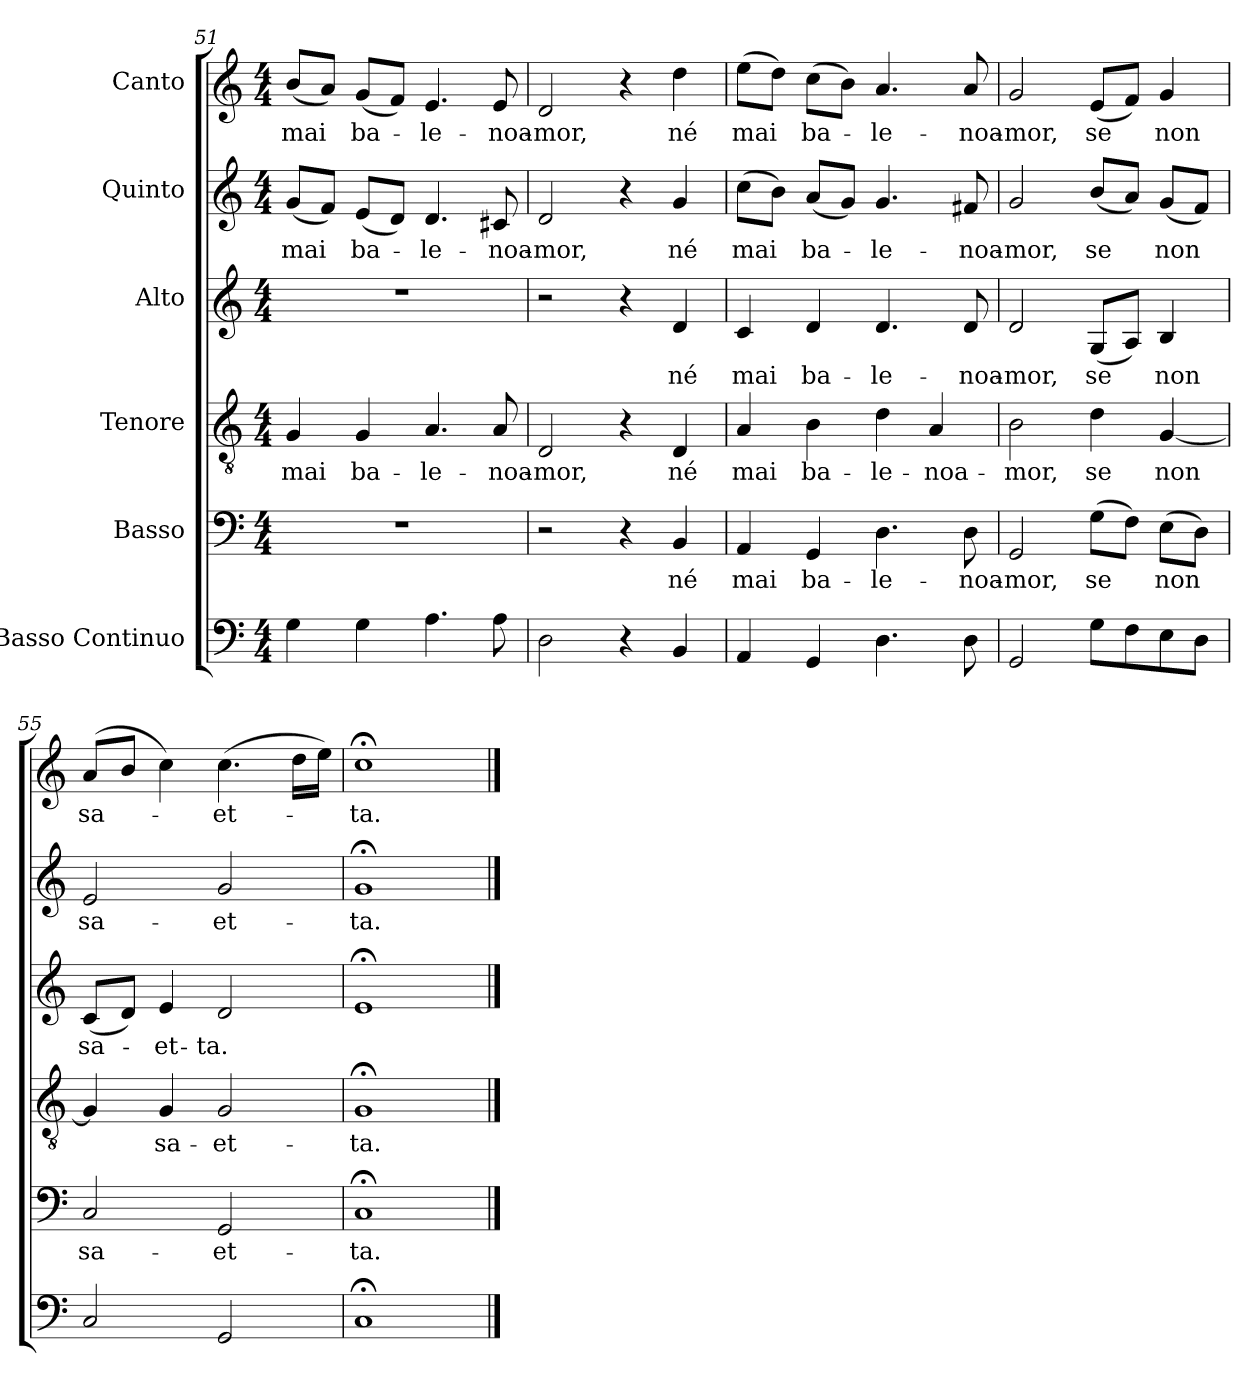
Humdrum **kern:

**kern	**kern	**text	**kern	**text	**kern	**text	**kern	**text	**kern	**text
*part6	*part5	*part5	*part4	*part4	*part3	*part3	*part2	*part2	*part1	*part1
*staff6	*staff5	*staff5	*staff4	*staff4	*staff3	*staff3	*staff2	*staff2	*staff1	*staff1
*I"Basso Continuo	*I"Basso	*	*I"Tenore	*	*I"Alto	*	*I"Quinto	*	*I"Canto	*
*clefF4	*clefF4	*	*clefGv2	*	*clefG2	*	*clefG2	*	*clefG2	*
*k[]	*k[]	*	*k[]	*	*k[]	*	*k[]	*	*k[]	*
*C:	*C:	*	*C:	*	*C:	*	*C:	*	*C:	*
*M4/4	*M4/4	*	*M4/4	*	*M4/4	*	*M4/4	*	*M4/4	*
=51	=51	=51	=51	=51	=51	=51	=51	=51	=51	=51
4G\	1r	.	4G/	mai	1r	.	(8g/L	mai	(8b/L	mai
.	.	.	.	.	.	.	8f/J)	.	8a/J)	.
4G\	.	.	4G/	ba-	.	.	(8e/L	ba-	(8g/L	ba-
.	.	.	.	.	.	.	8d/J)	.	8f/J)	.
4.A\	.	.	4.A/	-le-	.	.	4.d/	-le-	4.e/	-le-
8A\	.	.	8A/	-noa-	.	.	8c#X/	-noa-	8e/	-noa-
=52	=52	=52	=52	=52	=52	=52	=52	=52	=52	=52
2D\	2r	.	2D/	-mor,	2r	.	2d/	-mor,	2d/	-mor,
4r	4r	.	4r	.	4r	.	4r	.	4r	.
4BB/	4BB/	né	4D/	né	4d/	né	4g/	né	4dd\	né
!!LO:LB:g=z
=53	=53	=53	=53	=53	=53	=53	=53	=53	=53	=53
4AA/	4AA/	mai	4A/	mai	4c/	mai	(8cc\L	mai	(8ee\L	mai
.	.	.	.	.	.	.	8b\J)	.	8dd\J)	.
4GG/	4GG/	ba-	4B\	ba-	4d/	ba-	(8a/L	ba-	(8cc\L	ba-
.	.	.	.	.	.	.	8g/J)	.	8b\J)	.
4.D\	4.D\	-le-	4d\	-le-	4.d/	-le-	4.g/	-le-	4.a/	-le-
.	.	.	4A/	-noa-	.	.	.	.	.	.
8D\	8D\	-noa-	.	.	8d/	-noa-	8f#X/	-noa-	8a/	-noa-
=54	=54	=54	=54	=54	=54	=54	=54	=54	=54	=54
2GG/	2GG/	-mor,	2B\	-mor,	2d/	-mor,	2g/	-mor,	2g/	-mor,
8G\L	(8G\L	se	4d\	se	(>8G/L	se	(8b/L	se	(8e/L	se
8F\	8F\J)	.	.	.	8A/J)	.	8a/J)	.	8f/J)	.
8E\	(8E\L	non	[4G/	non	4B/	non	(8g/L	non	4g/	non
8D\J	8D\J)	.	.	.	.	.	8f/J)	.	.	.
=55	=55	=55	=55	=55	=55	=55	=55	=55	=55	=55
2C/	2C/	sa-	4G/]	.	(8c/L	sa-	2e/	sa-	(8a/L	sa-
.	.	.	.	.	8d/J)	.	.	.	8b/J	.
.	.	.	4G/	sa-	4e/	-et-	.	.	4cc\)	.
2GG/	2GG/	-et-	2G/	-et-	2d/	-ta.	2g/	-et-	(4.cc\	-et-
.	.	.	.	.	.	.	.	.	16dd\LL	.
.	.	.	.	.	.	.	.	.	16ee\JJ)	.
=56	=56	=56	=56	=56	=56	=56	=56	=56	=56	=56
1C;<	1C;<	-ta.	1G;<	-ta.	1e;<	.	1g;<	-ta.	1cc;<	-ta.
==	==	==	==	==	==	==	==	==	==	==
*-	*-	*-	*-	*-	*-	*-	*-	*-	*-	*-
